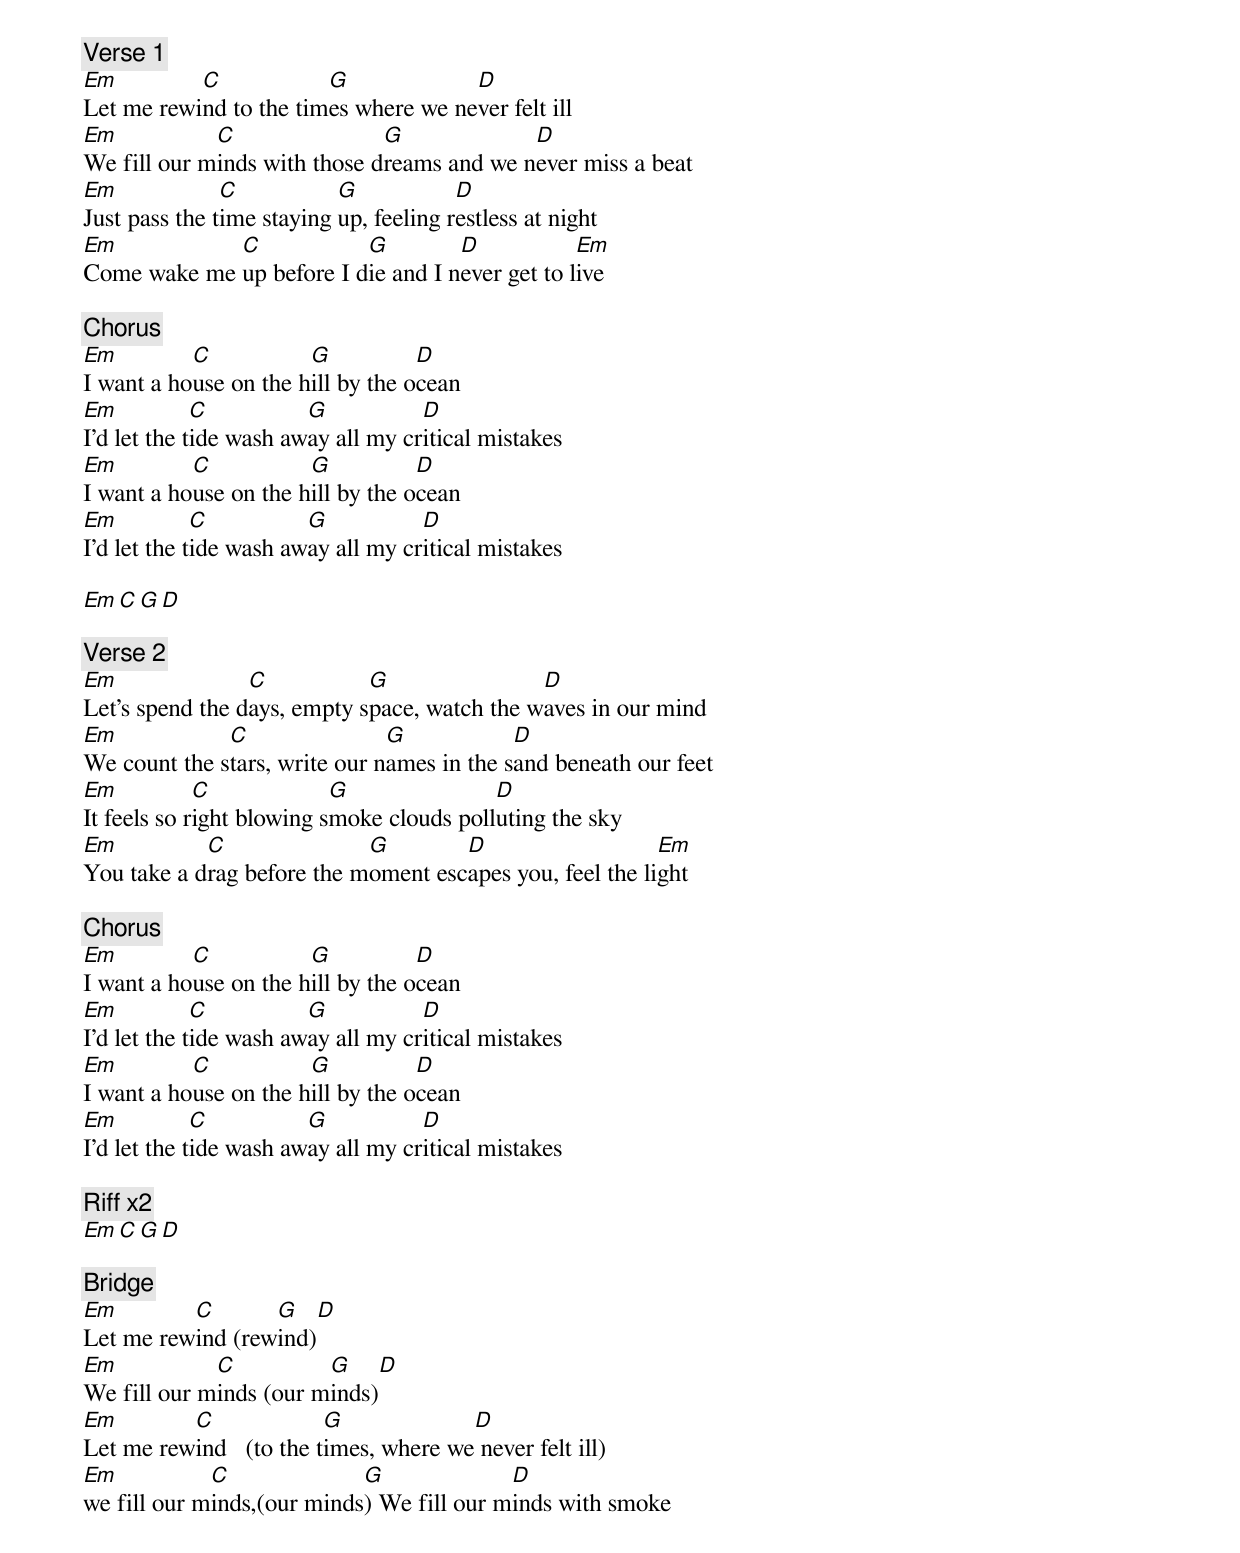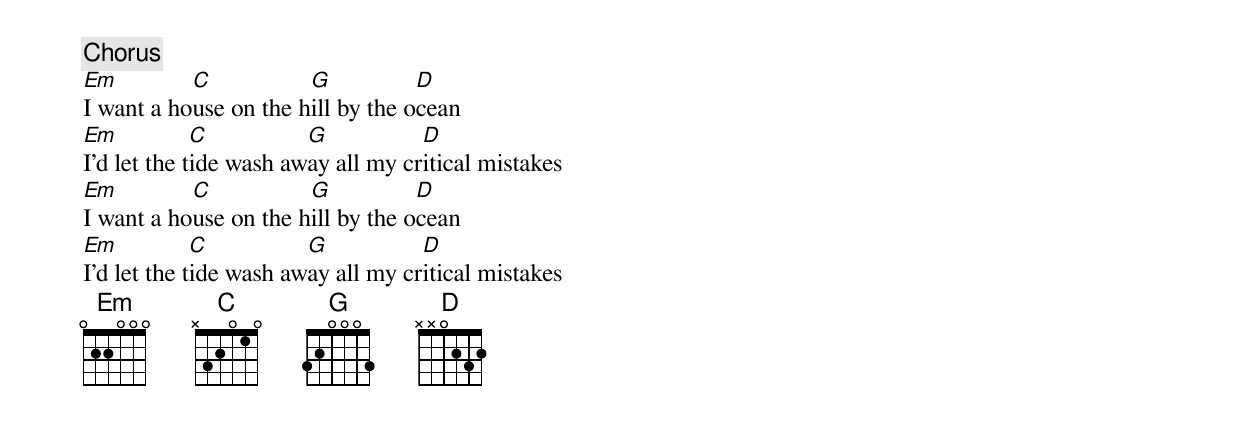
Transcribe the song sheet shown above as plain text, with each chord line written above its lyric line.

[Verse 1]
Em         C            G             D
Let me rewind to the times where we never felt ill
Em           C                G             D
We fill our minds with those dreams and we never miss a beat
Em             C           G            D
Just pass the time staying up, feeling restless at night
Em           C            G         D            Em
Come wake me up before I die and I never get to live

[Chorus]
Em         C           G           D
I want a house on the hill by the ocean
Em           C          G           D
I'd let the tide wash away all my critical mistakes
Em         C           G           D
I want a house on the hill by the ocean
Em           C          G           D
I'd let the tide wash away all my critical mistakes

Em C G D

[Verse 2]
Em               C           G                D
Let's spend the days, empty space, watch the waves in our mind
Em            C                G            D
We count the stars, write our names in the sand beneath our feet
Em           C             G               D
It feels so right blowing smoke clouds polluting the sky
Em          C               G        D                    Em
You take a drag before the moment escapes you, feel the light

[Chorus]
Em         C           G           D
I want a house on the hill by the ocean
Em           C          G           D
I'd let the tide wash away all my critical mistakes
Em         C           G           D
I want a house on the hill by the ocean
Em           C          G           D
I'd let the tide wash away all my critical mistakes

[Riff x2]
Em C G D

[Bridge]
Em        C       G      D
Let me rewind (rewind)
Em           C          G      D
We fill our minds (our minds)
Em        C              G             D
Let me rewind   (to the times, where we never felt ill)
Em           C              G              D
we fill our minds,(our minds) We fill our minds with smoke

[Chorus]
Em         C           G           D
I want a house on the hill by the ocean
Em           C          G           D
I'd let the tide wash away all my critical mistakes
Em         C           G           D
I want a house on the hill by the ocean
Em           C          G           D
I'd let the tide wash away all my critical mistakes
